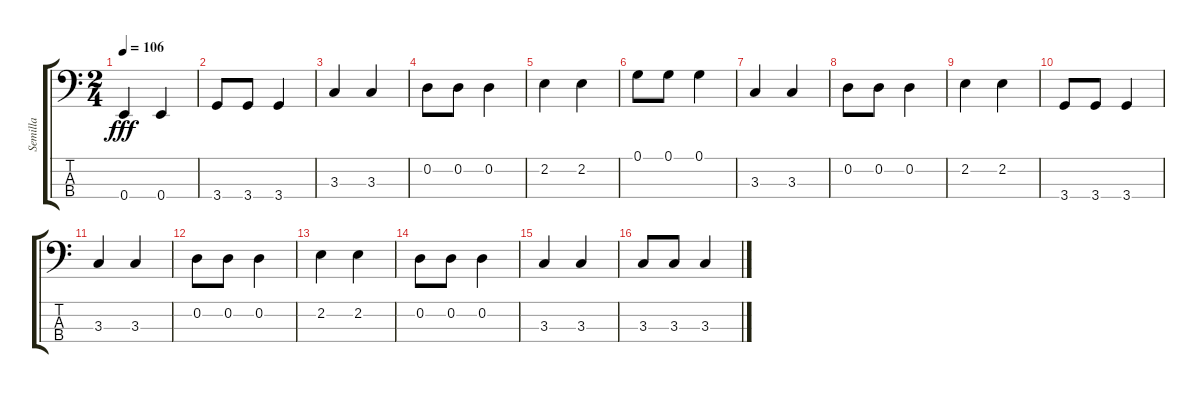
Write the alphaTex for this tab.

\track ("Semilla" "Semilla") {instrument electricbassfinger}
\staff {score tabs}
\tuning (G2 D2 A1 E1) {hide}
\ts (2 4)
\tempo 106
\clef f4
\ks c
0.4.4{dy fff} 0.4.4 |
3.4.8 3.4.8 3.4.4 |
3.3.4 3.3.4 |
0.2.8 0.2.8 0.2.4 |
2.2.4 2.2.4 |
0.1.8 0.1.8 0.1.4 |
3.3.4 3.3.4 |
0.2.8 0.2.8 0.2.4 |
2.2.4 2.2.4 |
3.4.8 3.4.8 3.4.4 |
3.3.4 3.3.4 |
0.2.8 0.2.8 0.2.4 |
2.2.4 2.2.4 |
0.2.8 0.2.8 0.2.4 |
3.3.4 3.3.4 |
3.3.8 3.3.8 3.3.4
